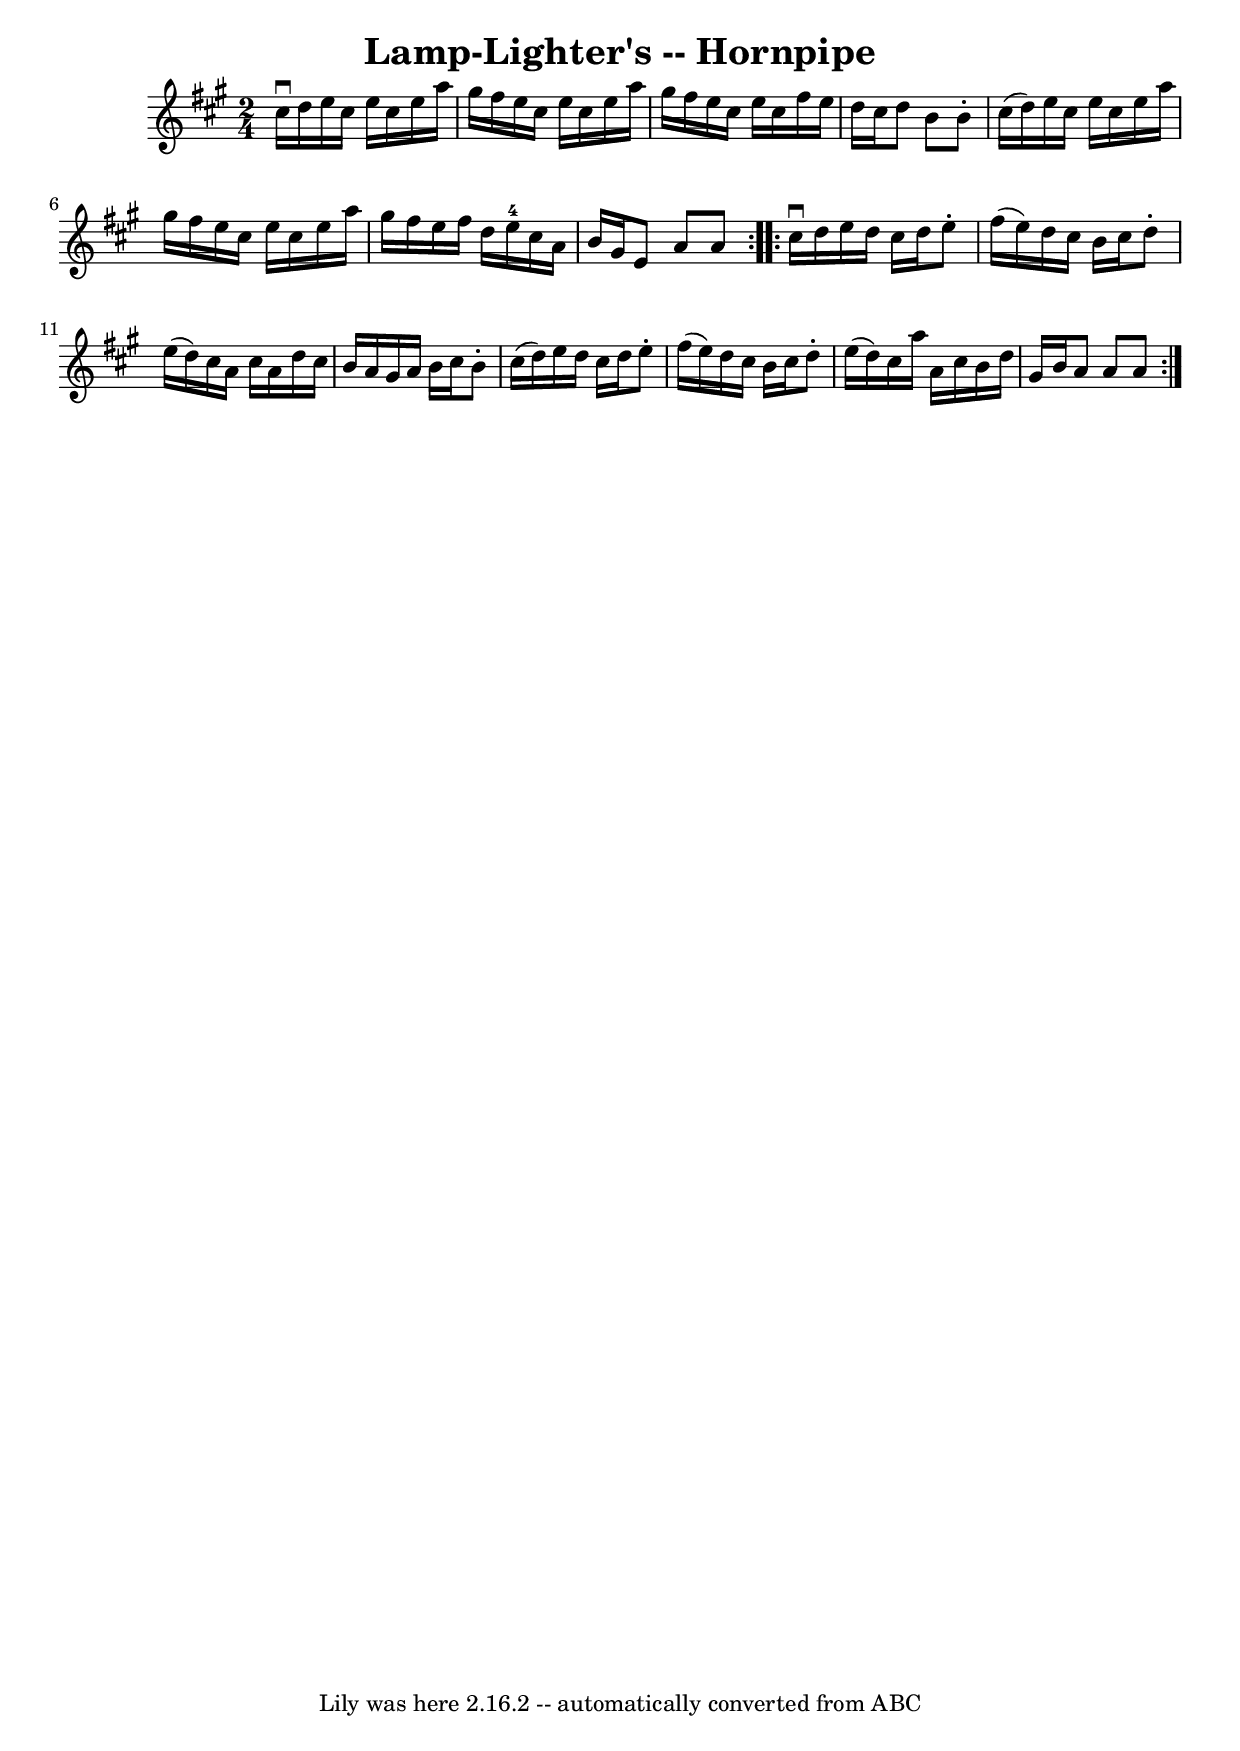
\version "2.16.2"
\include "Mammoth.ily"
\header {
  %% book = "Cole's 1000 Fiddle Tunes"
  crossRefNumber = "1"
  footnotes = ""
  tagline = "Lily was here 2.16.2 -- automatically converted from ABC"
  title = "Lamp-Lighter's -- Hornpipe"

}
voicedefault =  {



  \repeat volta 2 {

    \time 2/4 
    \key a \major cis''16^\downbow d''16  |
    e''16    
    cis''16 e''16 cis''16 e''16 a''16 gis''16 fis''16  |
    
    e''16 cis''16 e''16 cis''16 e''16 a''16 gis''16 fis''16  
    |
    e''16 cis''16 e''16 cis''16 fis''16 e''16 d''16    
    cis''16  |
    d''8 b'8 b'8 -. cis''16 (d''16) |
    
    e''16 cis''16 e''16 cis''16 e''16 a''16 gis''16 fis''16  
    |
    e''16 cis''16 e''16 cis''16 e''16 a''16 gis''16    
    fis''16  |
    e''16 fis''16 d''16 e''16-4 cis''16 a'16   
    b'16 gis'16  |
    e'8 a'8 a'8  
  }     
  \repeat volta 2 {
    
    cis''16^\downbow d''16  |
    e''16 d''16 cis''16 d''16    
    e''8 -. fis''16 (e''16) |
    d''16 cis''16 b'16 cis''16  
    d''8 -. e''16 (d''16) |
    cis''16 a'16 cis''16 a'16   
    d''16 cis''16 b'16 a'16  |
    gis'16 a'16 b'16 cis''16 
    b'8 -. cis''16 (d''16) |
    e''16 d''16 cis''16    
    d''16 e''8 -. fis''16 (e''16) |
    d''16 cis''16 b'16    
    cis''16 d''8 -. e''16 (d''16) |
    cis''16 a''16 a'16    
    cis''16 b'16 d''16 gis'16 b'16  |
    a'8 a'8 a'8  
  }   

}

\score{
  <<

    \context Staff="default"
    {
      \voicedefault 
      
    }

  >>
  \layout {
    
  }
  \midi {
  }

}
